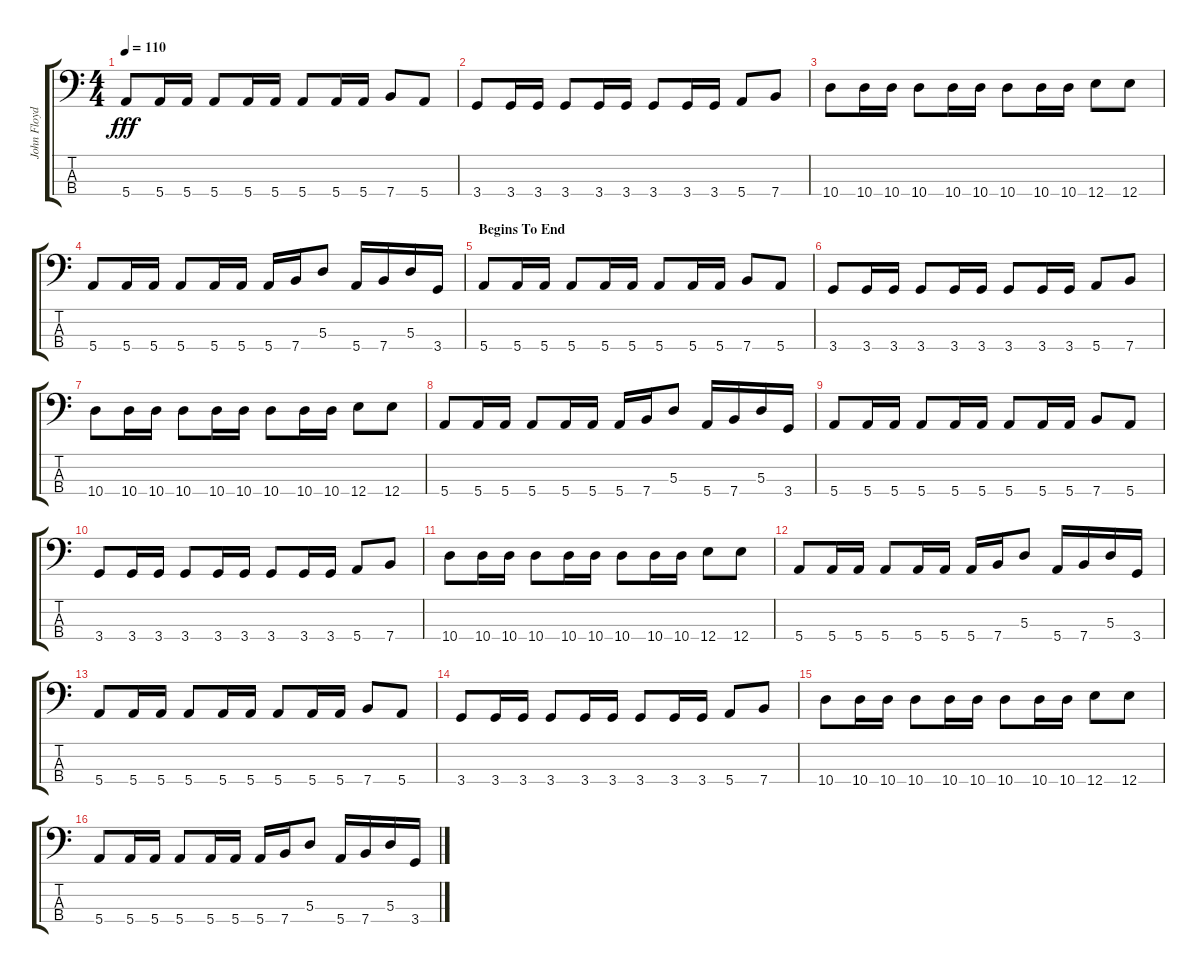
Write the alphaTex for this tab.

\track ("John Floyd" "John Floyd") {instrument acousticguitarsteel}
\staff {score tabs}
\tuning (G2 D2 A1 E1) {hide}
\ts (4 4)
\tempo 110
\clef f4
\ks c
5.4.8{dy fff} 5.4.16 5.4.16 5.4.8 5.4.16 5.4.16 5.4.8 5.4.16 5.4.16 7.4.8 5.4.8 |
3.4.8 3.4.16 3.4.16 3.4.8 3.4.16 3.4.16 3.4.8 3.4.16 3.4.16 5.4.8 7.4.8 |
10.4.8 10.4.16 10.4.16 10.4.8 10.4.16 10.4.16 10.4.8 10.4.16 10.4.16 12.4.8 12.4.8 |
5.4.8 5.4.16 5.4.16 5.4.8 5.4.16 5.4.16 5.4.16 7.4.16 5.3.8 5.4.16 7.4.16 5.3.16 3.4.16 |
\section ("" "Begins To End")
5.4.8 5.4.16 5.4.16 5.4.8 5.4.16 5.4.16 5.4.8 5.4.16 5.4.16 7.4.8 5.4.8 |
3.4.8 3.4.16 3.4.16 3.4.8 3.4.16 3.4.16 3.4.8 3.4.16 3.4.16 5.4.8 7.4.8 |
10.4.8 10.4.16 10.4.16 10.4.8 10.4.16 10.4.16 10.4.8 10.4.16 10.4.16 12.4.8 12.4.8 |
5.4.8 5.4.16 5.4.16 5.4.8 5.4.16 5.4.16 5.4.16 7.4.16 5.3.8 5.4.16 7.4.16 5.3.16 3.4.16 |
5.4.8 5.4.16 5.4.16 5.4.8 5.4.16 5.4.16 5.4.8 5.4.16 5.4.16 7.4.8 5.4.8 |
3.4.8 3.4.16 3.4.16 3.4.8 3.4.16 3.4.16 3.4.8 3.4.16 3.4.16 5.4.8 7.4.8 |
10.4.8 10.4.16 10.4.16 10.4.8 10.4.16 10.4.16 10.4.8 10.4.16 10.4.16 12.4.8 12.4.8 |
5.4.8 5.4.16 5.4.16 5.4.8 5.4.16 5.4.16 5.4.16 7.4.16 5.3.8 5.4.16 7.4.16 5.3.16 3.4.16 |
5.4.8 5.4.16 5.4.16 5.4.8 5.4.16 5.4.16 5.4.8 5.4.16 5.4.16 7.4.8 5.4.8 |
3.4.8 3.4.16 3.4.16 3.4.8 3.4.16 3.4.16 3.4.8 3.4.16 3.4.16 5.4.8 7.4.8 |
10.4.8 10.4.16 10.4.16 10.4.8 10.4.16 10.4.16 10.4.8 10.4.16 10.4.16 12.4.8 12.4.8 |
5.4.8 5.4.16 5.4.16 5.4.8 5.4.16 5.4.16 5.4.16 7.4.16 5.3.8 5.4.16 7.4.16 5.3.16 3.4.16
